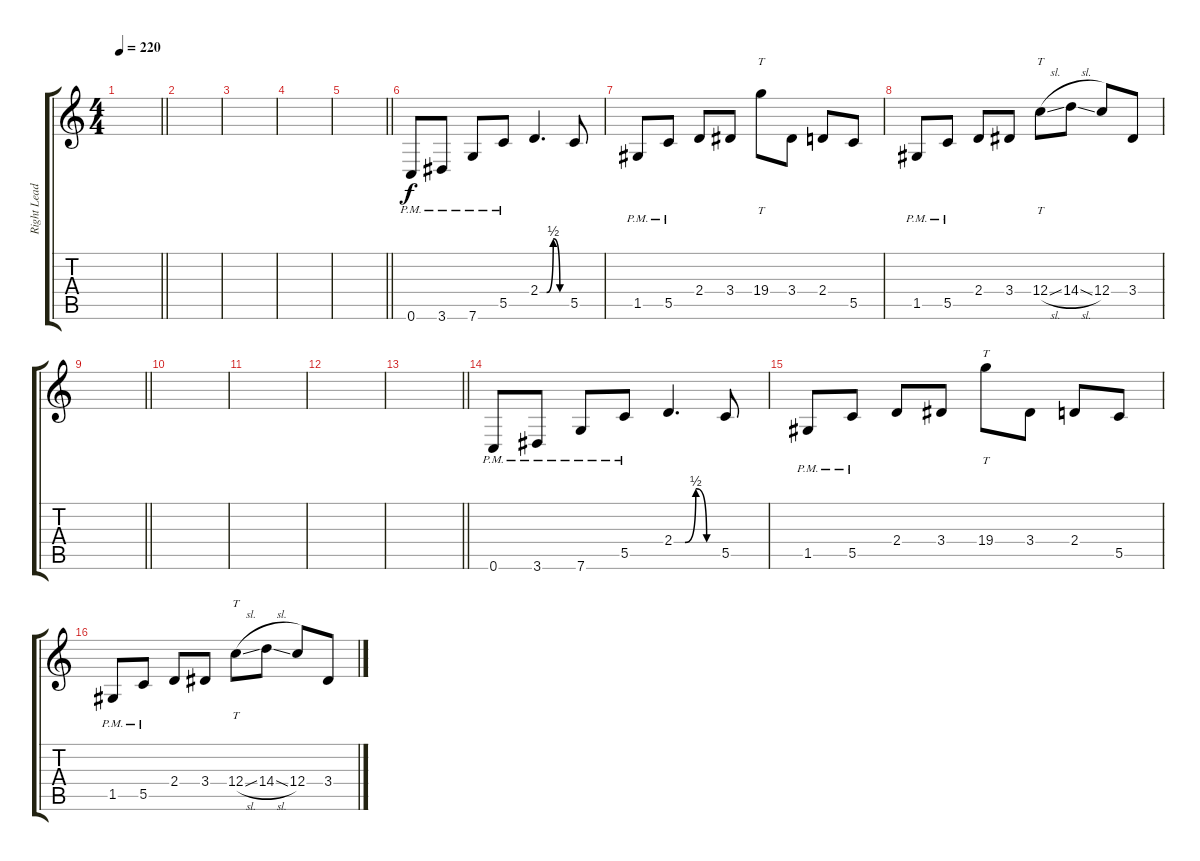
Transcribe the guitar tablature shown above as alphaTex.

\track ("Right Lead 2" "Right Lead") {instrument distortionguitar}
\staff {score tabs}
\tuning (D4 A3 F3 C3 G2 C2) {hide}
\ts (4 4)
\tempo 220
\clef g2
\barLineRight lightlight
\ks c
|
|
|
|
\barLineRight lightlight
|
0.6{pm}.8 3.6{pm}.8 7.6{pm}.8 5.5{pm}.8 2.4{be (custom 0 0 15 0 30 2 45 0 60 0)}.4{d} 5.5.8 |
1.5{pm}.8 5.5{pm}.8 2.4.8 3.4.8 19.4.8{tt} 3.4.8 2.4.8 5.5.8 |
1.5{pm}.8 5.5{pm}.8 2.4.8 3.4.8 12.4{sl}.8{tt} 14.4{sl}.8 12.4.8 3.4.8 |
\barLineRight lightlight
|
\section ("" "")
|
|
|
\barLineRight lightlight
|
0.6{pm}.8 3.6{pm}.8 7.6{pm}.8 5.5{pm}.8 2.4{be (custom 0 0 15 0 30 2 45 0 60 0)}.4{d} 5.5.8 |
1.5{pm}.8 5.5{pm}.8 2.4.8 3.4.8 19.4.8{tt} 3.4.8 2.4.8 5.5.8 |
1.5{pm}.8 5.5{pm}.8 2.4.8 3.4.8 12.4{sl}.8{tt} 14.4{sl}.8 12.4.8 3.4.8
